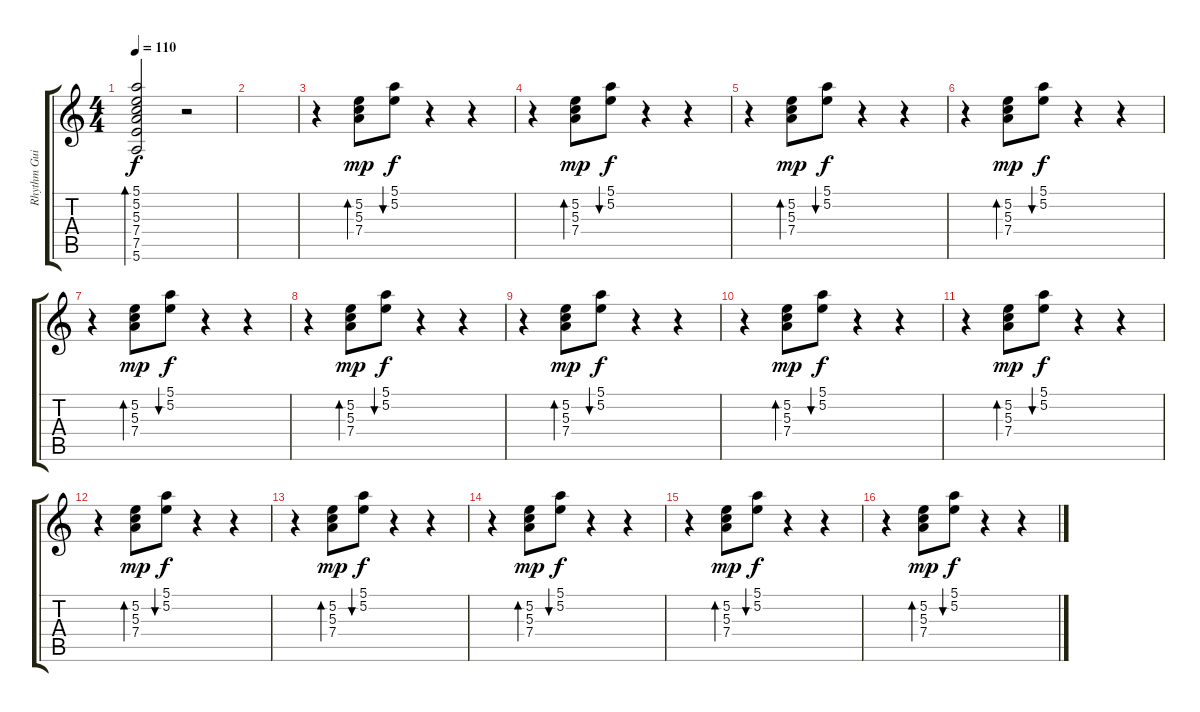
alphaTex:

\track ("Rhythm Guitar" "Rhythm Gui") {instrument acousticguitarnylon}
\staff {score tabs}
\tuning (E4 B3 G3 D3 A2 E2) {hide}
\ts (4 4)
\tempo 110
\clef g2
\ks c
(5.1 5.2 5.3 7.4 7.5 5.6).2{bd 120 dy f} r.2 |
|
r.4 (5.2 5.3 7.4).8{bd 480 dy mp} (5.1 5.2).8{bu 120 dy f} r.4 r.4 |
r.4 (5.2 5.3 7.4).8{bd 480 dy mp} (5.1 5.2).8{bu 120 dy f} r.4 r.4 |
r.4 (5.2 5.3 7.4).8{bd 480 dy mp} (5.1 5.2).8{bu 120 dy f} r.4 r.4 |
r.4 (5.2 5.3 7.4).8{bd 480 dy mp} (5.1 5.2).8{bu 120 dy f} r.4 r.4 |
r.4 (5.2 5.3 7.4).8{bd 480 dy mp} (5.1 5.2).8{bu 120 dy f} r.4 r.4 |
r.4 (5.2 5.3 7.4).8{bd 480 dy mp} (5.1 5.2).8{bu 120 dy f} r.4 r.4 |
r.4 (5.2 5.3 7.4).8{bd 480 dy mp} (5.1 5.2).8{bu 120 dy f} r.4 r.4 |
r.4 (5.2 5.3 7.4).8{bd 480 dy mp} (5.1 5.2).8{bu 120 dy f} r.4 r.4 |
r.4 (5.2 5.3 7.4).8{bd 480 dy mp} (5.1 5.2).8{bu 120 dy f} r.4 r.4 |
r.4 (5.2 5.3 7.4).8{bd 480 dy mp} (5.1 5.2).8{bu 120 dy f} r.4 r.4 |
r.4 (5.2 5.3 7.4).8{bd 480 dy mp} (5.1 5.2).8{bu 120 dy f} r.4 r.4 |
r.4 (5.2 5.3 7.4).8{bd 480 dy mp} (5.1 5.2).8{bu 120 dy f} r.4 r.4 |
r.4 (5.2 5.3 7.4).8{bd 480 dy mp} (5.1 5.2).8{bu 120 dy f} r.4 r.4 |
r.4 (5.2 5.3 7.4).8{bd 480 dy mp} (5.1 5.2).8{bu 120 dy f} r.4 r.4
